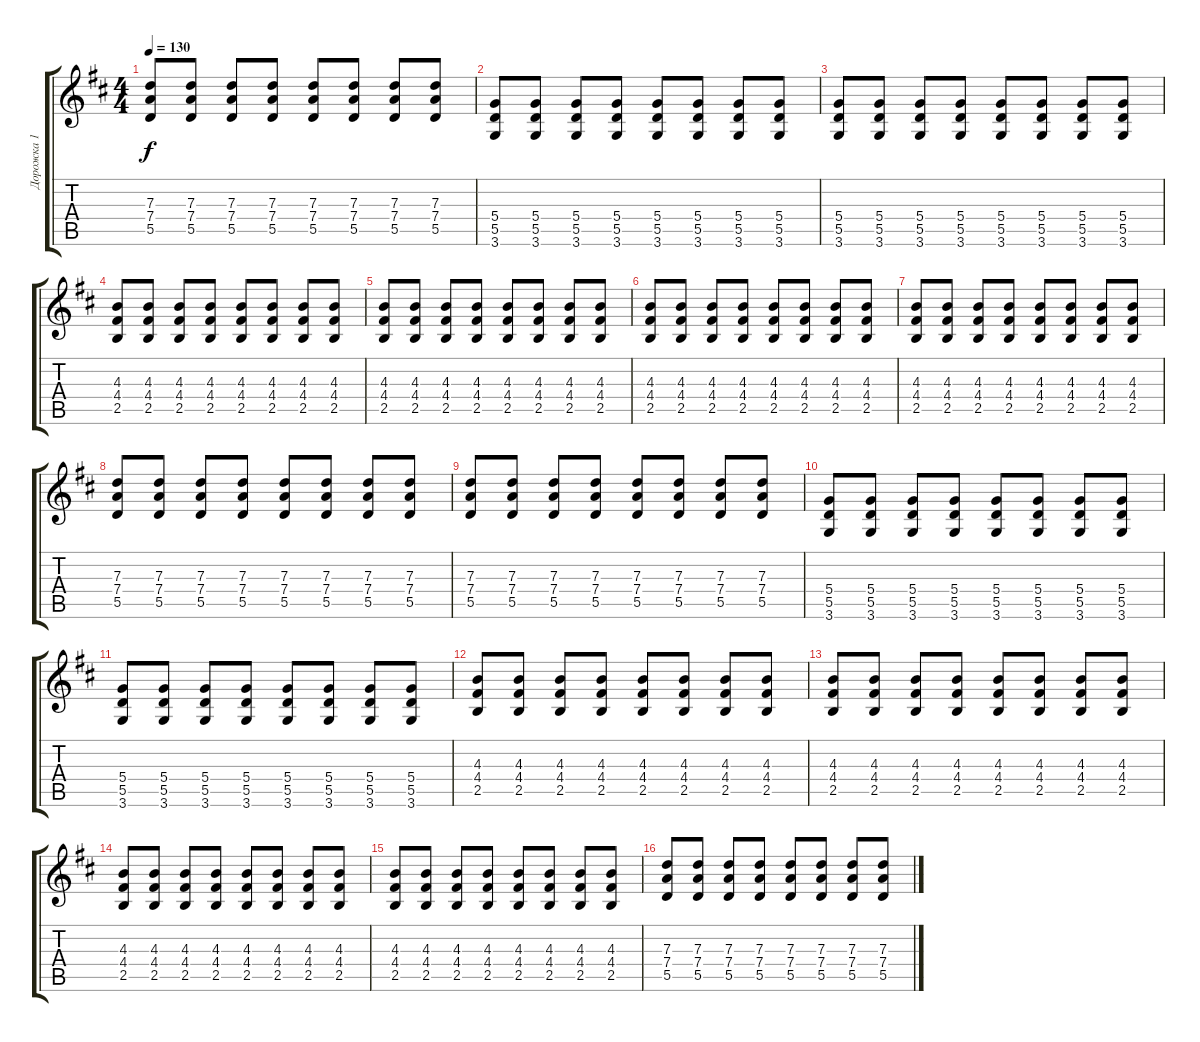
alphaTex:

\track ("Дорожка 1" "Дорожка 1") {instrument distortionguitar}
\staff {score tabs}
\tuning (E4 B3 G3 D3 A2 E2) {hide}
\ts (4 4)
\tempo 130
\clef g2
\ks d
(7.3 7.4 5.5).8{dy f} (7.3 7.4 5.5).8 (7.3 7.4 5.5).8 (7.3 7.4 5.5).8 (7.3 7.4 5.5).8 (7.3 7.4 5.5).8 (7.3 7.4 5.5).8 (7.3 7.4 5.5).8 |
(5.4 5.5 3.6).8 (5.4 5.5 3.6).8 (5.4 5.5 3.6).8 (5.4 5.5 3.6).8 (5.4 5.5 3.6).8 (5.4 5.5 3.6).8 (5.4 5.5 3.6).8 (5.4 5.5 3.6).8 |
(5.4 5.5 3.6).8 (5.4 5.5 3.6).8 (5.4 5.5 3.6).8 (5.4 5.5 3.6).8 (5.4 5.5 3.6).8 (5.4 5.5 3.6).8 (5.4 5.5 3.6).8 (5.4 5.5 3.6).8 |
(4.3 4.4 2.5).8 (4.3 4.4 2.5).8 (4.3 4.4 2.5).8 (4.3 4.4 2.5).8 (4.3 4.4 2.5).8 (4.3 4.4 2.5).8 (4.3 4.4 2.5).8 (4.3 4.4 2.5).8 |
(4.3 4.4 2.5).8 (4.3 4.4 2.5).8 (4.3 4.4 2.5).8 (4.3 4.4 2.5).8 (4.3 4.4 2.5).8 (4.3 4.4 2.5).8 (4.3 4.4 2.5).8 (4.3 4.4 2.5).8 |
(4.3 4.4 2.5).8 (4.3 4.4 2.5).8 (4.3 4.4 2.5).8 (4.3 4.4 2.5).8 (4.3 4.4 2.5).8 (4.3 4.4 2.5).8 (4.3 4.4 2.5).8 (4.3 4.4 2.5).8 |
(4.3 4.4 2.5).8 (4.3 4.4 2.5).8 (4.3 4.4 2.5).8 (4.3 4.4 2.5).8 (4.3 4.4 2.5).8 (4.3 4.4 2.5).8 (4.3 4.4 2.5).8 (4.3 4.4 2.5).8 |
(7.3 7.4 5.5).8 (7.3 7.4 5.5).8 (7.3 7.4 5.5).8 (7.3 7.4 5.5).8 (7.3 7.4 5.5).8 (7.3 7.4 5.5).8 (7.3 7.4 5.5).8 (7.3 7.4 5.5).8 |
(7.3 7.4 5.5).8 (7.3 7.4 5.5).8 (7.3 7.4 5.5).8 (7.3 7.4 5.5).8 (7.3 7.4 5.5).8 (7.3 7.4 5.5).8 (7.3 7.4 5.5).8 (7.3 7.4 5.5).8 |
(5.4 5.5 3.6).8 (5.4 5.5 3.6).8 (5.4 5.5 3.6).8 (5.4 5.5 3.6).8 (5.4 5.5 3.6).8 (5.4 5.5 3.6).8 (5.4 5.5 3.6).8 (5.4 5.5 3.6).8 |
(5.4 5.5 3.6).8 (5.4 5.5 3.6).8 (5.4 5.5 3.6).8 (5.4 5.5 3.6).8 (5.4 5.5 3.6).8 (5.4 5.5 3.6).8 (5.4 5.5 3.6).8 (5.4 5.5 3.6).8 |
(4.3 4.4 2.5).8 (4.3 4.4 2.5).8 (4.3 4.4 2.5).8 (4.3 4.4 2.5).8 (4.3 4.4 2.5).8 (4.3 4.4 2.5).8 (4.3 4.4 2.5).8 (4.3 4.4 2.5).8 |
(4.3 4.4 2.5).8 (4.3 4.4 2.5).8 (4.3 4.4 2.5).8 (4.3 4.4 2.5).8 (4.3 4.4 2.5).8 (4.3 4.4 2.5).8 (4.3 4.4 2.5).8 (4.3 4.4 2.5).8 |
(4.3 4.4 2.5).8 (4.3 4.4 2.5).8 (4.3 4.4 2.5).8 (4.3 4.4 2.5).8 (4.3 4.4 2.5).8 (4.3 4.4 2.5).8 (4.3 4.4 2.5).8 (4.3 4.4 2.5).8 |
(4.3 4.4 2.5).8 (4.3 4.4 2.5).8 (4.3 4.4 2.5).8 (4.3 4.4 2.5).8 (4.3 4.4 2.5).8 (4.3 4.4 2.5).8 (4.3 4.4 2.5).8 (4.3 4.4 2.5).8 |
(7.3 7.4 5.5).8 (7.3 7.4 5.5).8 (7.3 7.4 5.5).8 (7.3 7.4 5.5).8 (7.3 7.4 5.5).8 (7.3 7.4 5.5).8 (7.3 7.4 5.5).8 (7.3 7.4 5.5).8
